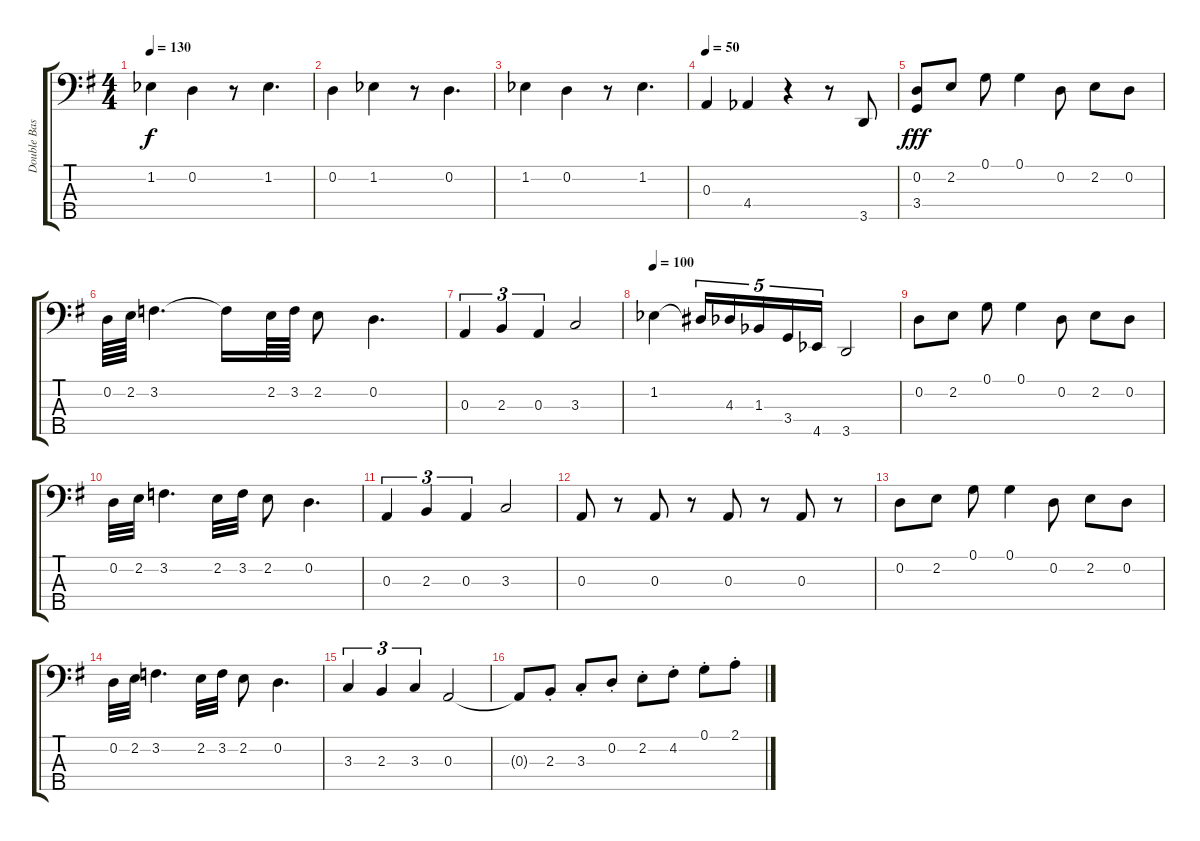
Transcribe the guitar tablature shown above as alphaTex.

\track ("Double Bass" "Double Bas") {instrument acousticbass}
\staff {score tabs}
\tuning (G2 D2 A1 E1 B0) {hide}
\ts (4 4)
\tempo 130
\clef f4
\ks g
1.2{acc b}.4{dy f} 0.2.4 r.8 1.2{acc b}.4{d} |
0.2.4 1.2{acc b}.4 r.8 0.2.4{d} |
1.2{acc b}.4 0.2.4 r.8 1.2{acc b}.4{d} |
\tempo 50
0.3.4 4.4{acc b}.4 r.4 r.8 3.5.8 |
(0.2 3.4).8{dy fff} 2.2.8 0.1.8 0.1.4 0.2.8 2.2.8 0.2.8 |
0.2.64 2.2.64 3.2.4{d} 3.2{t}.16 2.2.64 3.2.64 2.2.8 0.2.4{d} |
0.3.4{tu (3 2)} 2.3.4{tu (3 2)} 0.3.4{tu (3 2)} 3.3.2 |
\tempo 100
1.2{acc b}.4 1.2{t}.16{tu (5 4)} 4.3{acc b}.16{tu (5 4)} 1.3{acc b}.16{tu (5 4)} 3.4.16{tu (5 4)} 4.5{acc b}.16{tu (5 4)} 3.5.2 |
0.2.8 2.2.8 0.1.8 0.1.4 0.2.8 2.2.8 0.2.8 |
0.2.32 2.2.32 3.2.4{d} 2.2.32 3.2.32 2.2.8 0.2.4{d} |
0.3.4{tu (3 2)} 2.3.4{tu (3 2)} 0.3.4{tu (3 2)} 3.3.2 |
0.3.8 r.8 0.3.8 r.8 0.3.8 r.8 0.3.8 r.8 |
0.2.8 2.2.8 0.1.8 0.1.4 0.2.8 2.2.8 0.2.8 |
0.2.32 2.2.32 3.2.4{d} 2.2.32 3.2.32 2.2.8 0.2.4{d} |
3.3.4{tu (3 2)} 2.3.4{tu (3 2)} 3.3.4{tu (3 2)} 0.3.2 |
0.3{t}.8 2.3{st}.8 3.3{st}.8 0.2{st}.8 2.2{st}.8 4.2{st}.8 0.1{st}.8 2.1{st}.8
